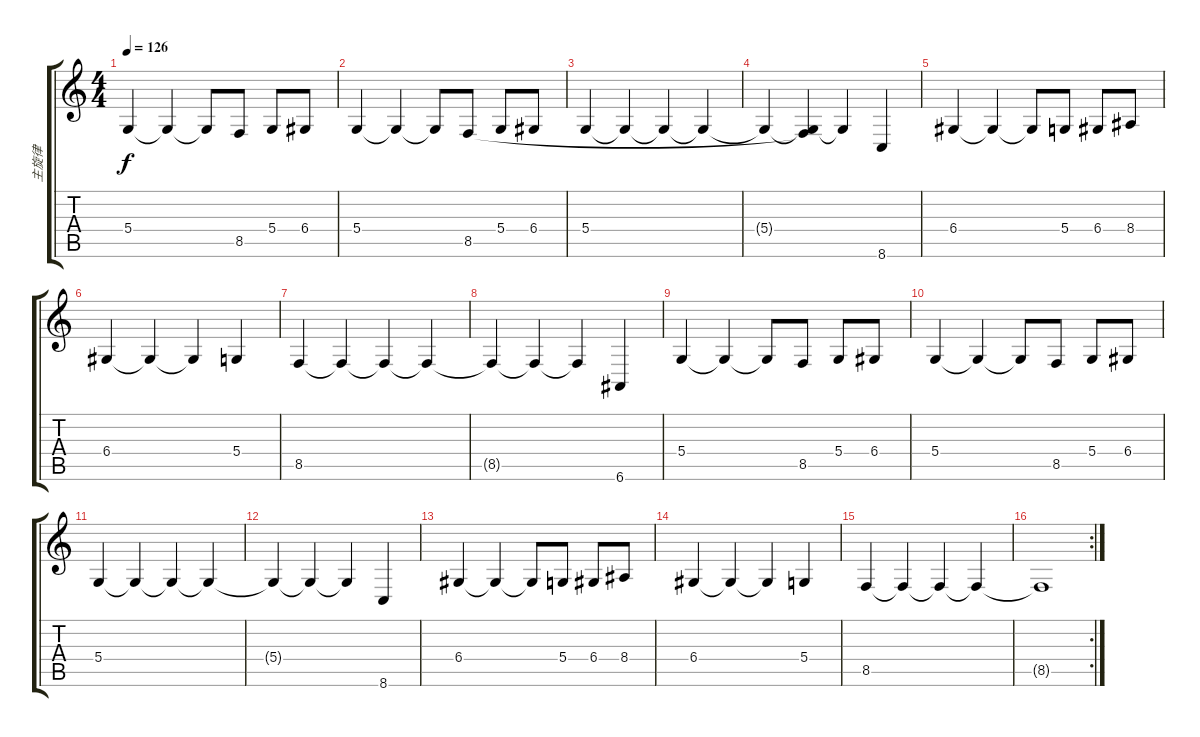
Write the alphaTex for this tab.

\track ("主旋律 " "主旋律 ") {instrument oboe}
\staff {score tabs}
\tuning (E4 B3 G3 D3 A2 E2) {hide}
\ts (4 4)
\tempo 126
\clef g2
\ks c
5.4.4{dy f} 5.4{t}.4 5.4{t}.8 8.5.8 5.4.8 6.4.8 |
5.4.4 5.4{t}.4 5.4{t}.8 8.5.8 5.4.8 6.4.8 |
5.4.4 5.4{t}.4 5.4{t}.4 5.4{t}.4 |
5.4{t}.4 (5.4{t} 8.5{t}).4 5.4{t}.4 8.6.4 |
6.4.4 6.4{t}.4 6.4{t}.8 5.4.8 6.4.8 8.4.8 |
6.4.4 6.4{t}.4 6.4{t}.4 5.4.4 |
8.5.4 8.5{t}.4 8.5{t}.4 8.5{t}.4 |
8.5{t}.4 8.5{t}.4 8.5{t}.4 6.6.4 |
5.4.4 5.4{t}.4 5.4{t}.8 8.5.8 5.4.8 6.4.8 |
5.4.4 5.4{t}.4 5.4{t}.8 8.5.8 5.4.8 6.4.8 |
5.4.4 5.4{t}.4 5.4{t}.4 5.4{t}.4 |
5.4{t}.4 5.4{t}.4 5.4{t}.4 8.6.4 |
6.4.4 6.4{t}.4 6.4{t}.8 5.4.8 6.4.8 8.4.8 |
6.4.4 6.4{t}.4 6.4{t}.4 5.4.4 |
8.5.4 8.5{t}.4 8.5{t}.4 8.5{t}.4 |
\rc 2
8.5{t}.1
